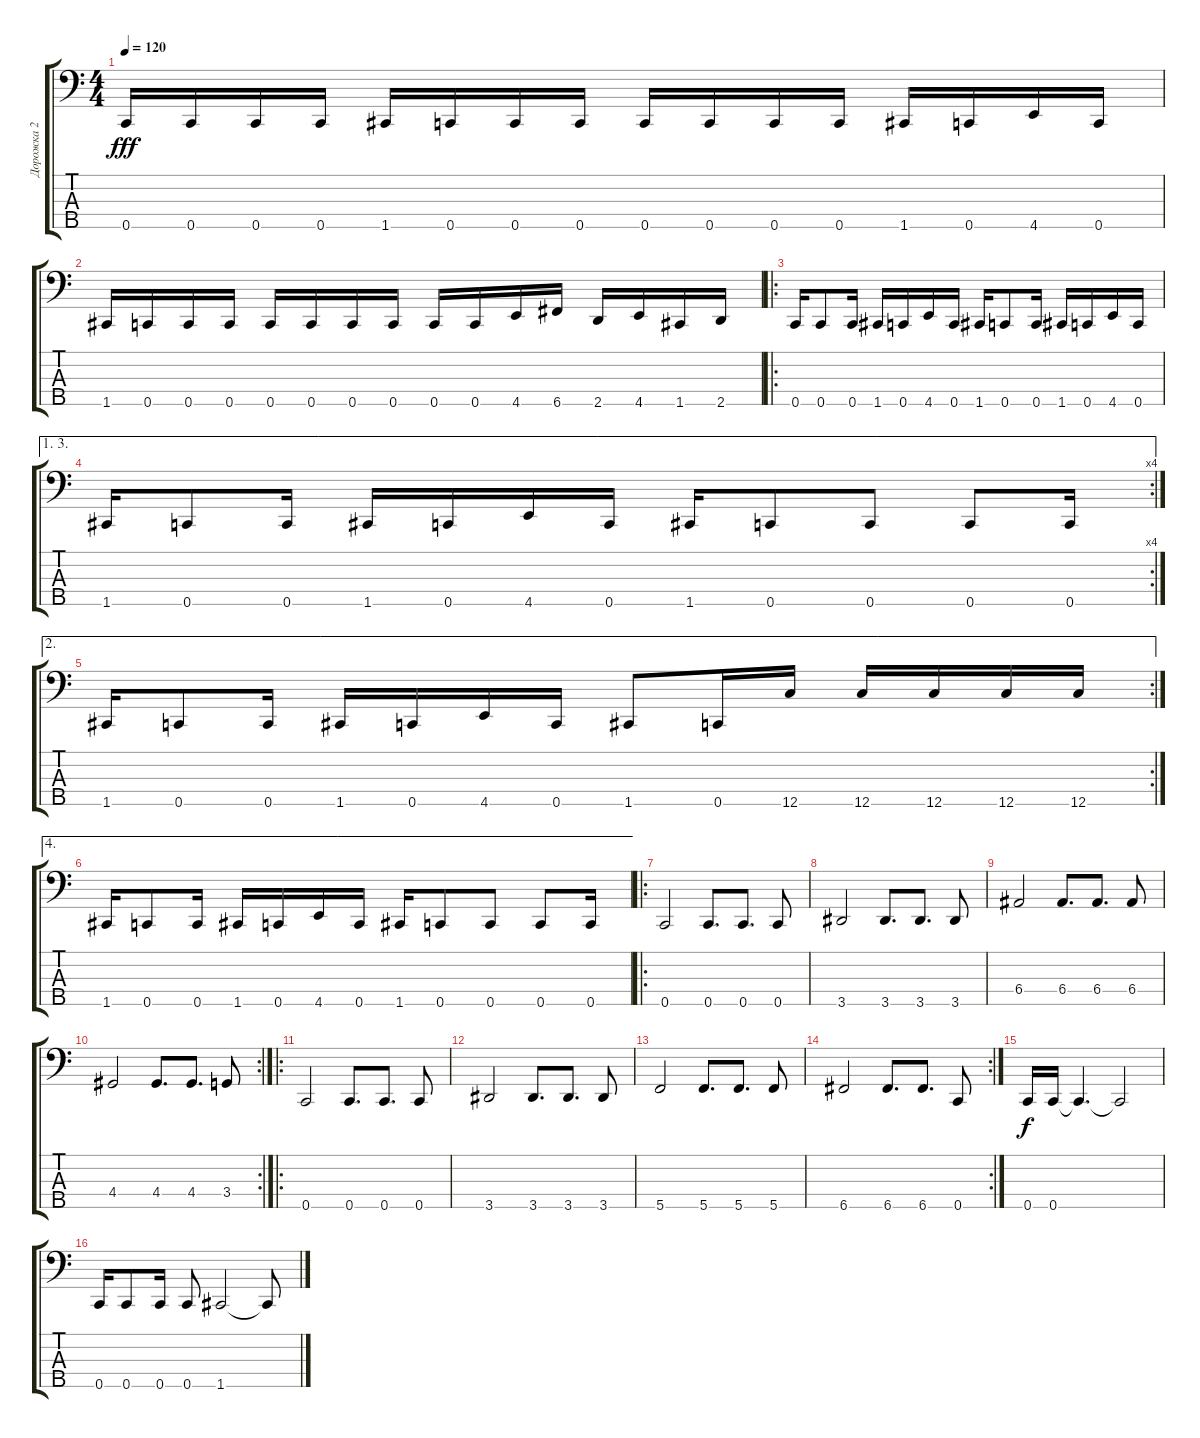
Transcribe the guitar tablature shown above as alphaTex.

\track ("Дорожка 2" "Дорожка 2") {instrument electricbasspick}
\staff {score tabs}
\tuning (G2 D2 A1 E1 C1) {hide}
\ts (4 4)
\tempo 120
\clef f4
\ks c
0.5.16{dy fff instrument electricbasspick} 0.5.16 0.5.16 0.5.16 1.5.16 0.5.16 0.5.16 0.5.16 0.5.16 0.5.16 0.5.16 0.5.16 1.5.16 0.5.16 4.5.16 0.5.16 |
1.5.16 0.5.16 0.5.16 0.5.16 0.5.16 0.5.16 0.5.16 0.5.16 0.5.16 0.5.16 4.5.16 6.5.16 2.5.16 4.5.16 1.5.16 2.5.16 |
\ro
0.5.16{instrument electricbasspick} 0.5.8 0.5.16 1.5.16 0.5.16 4.5.16 0.5.16 1.5.16 0.5.8 0.5.16 1.5.16 0.5.16 4.5.16 0.5.16 |
\ae (1 3)
\rc 4
1.5.16{instrument electricbasspick} 0.5.8 0.5.16 1.5.16 0.5.16 4.5.16 0.5.16 1.5.16 0.5.8 0.5.8 0.5.8 0.5.16 |
\ae 2
\rc 2
1.5.16{instrument electricbasspick} 0.5.8 0.5.16 1.5.16 0.5.16 4.5.16 0.5.16 1.5.8 0.5.16 12.5.16 12.5.16 12.5.16 12.5.16 12.5.16 |
\ae 4
1.5.16{instrument electricbasspick} 0.5.8 0.5.16 1.5.16 0.5.16 4.5.16 0.5.16 1.5.16 0.5.8 0.5.8 0.5.8 0.5.16 |
\ro
0.5.2 0.5.8{d} 0.5.8{d} 0.5.8 |
3.5.2 3.5.8{d} 3.5.8{d} 3.5.8 |
6.4.2 6.4.8{d} 6.4.8{d} 6.4.8 |
\rc 2
4.4.2 4.4.8{d} 4.4.8{d} 3.4.8 |
\ro
0.5.2 0.5.8{d} 0.5.8{d} 0.5.8 |
3.5.2 3.5.8{d} 3.5.8{d} 3.5.8 |
5.5.2 5.5.8{d} 5.5.8{d} 5.5.8 |
\rc 2
6.5.2 6.5.8{d} 6.5.8{d} 0.5.8 |
0.5.16{dy f} 0.5.16 0.5{t}.4{d} 0.5{t}.2 |
0.5.16 0.5.8 0.5.16 0.5.8 1.5.2 1.5{t}.8
